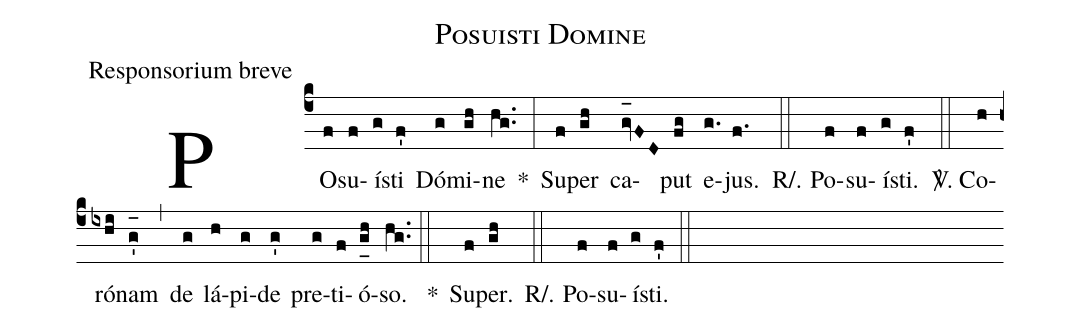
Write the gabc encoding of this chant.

name:Posuisti Domine;
office-part:Responsorium breve;
%%
(c4) PO(f)su(f)í(g)sti(f') Dó(g)mi(gh)ne(hg..) *(:) Su(f)per(gh) ca(gv_[oh:h]FD)put(fg) e(g.)jus.(f.) (::)
R/. Po(f)su(f)í(g)sti.(f') (::)
<sp>V/</sp>. Co(h)ró(ixhi)nam(g'_[oh:h]) (,) de(g) lá(h)pi(g)de(g') pre(g)ti(f)ó(g_[uh:l]h)so.(hg..) (::)
*() Su(f)per.(gh) (::)
R/. Po(f)su(f)í(g)sti.(f') (::)
